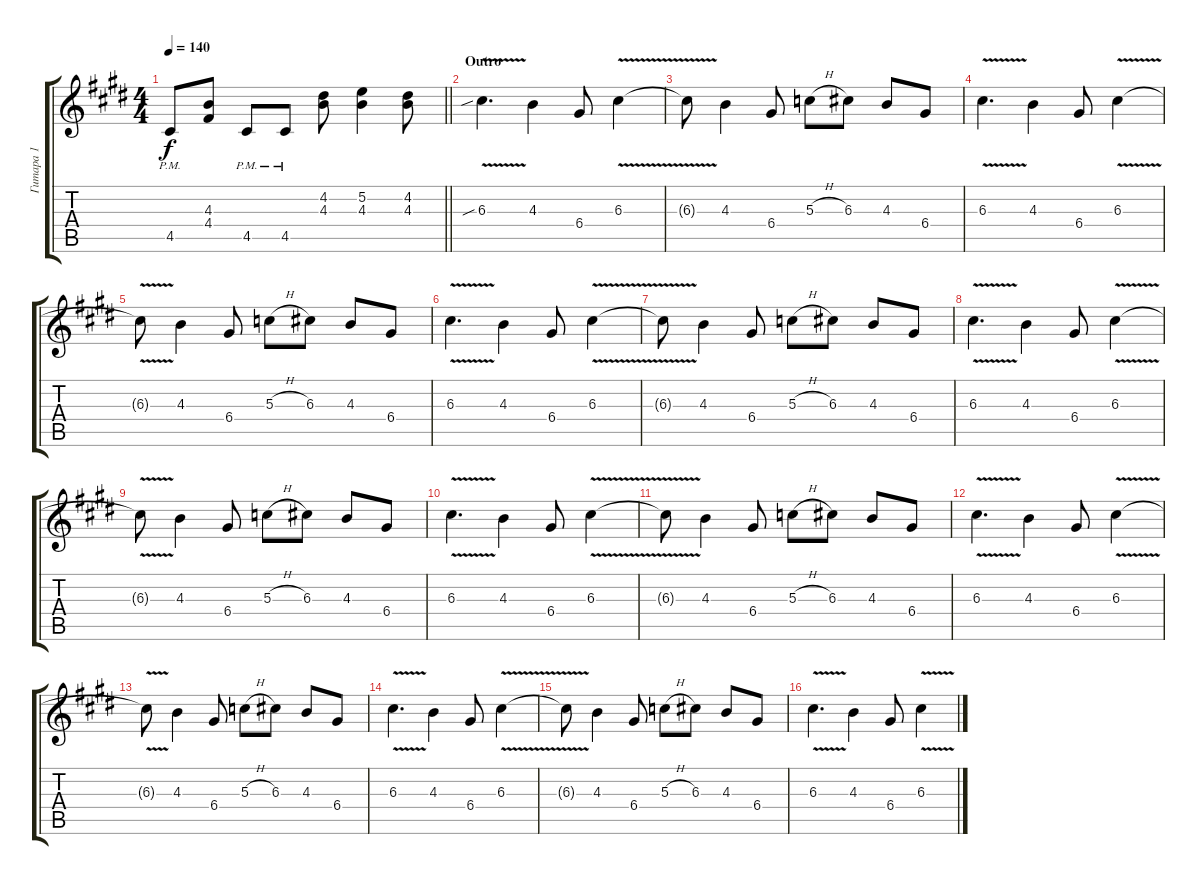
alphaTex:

\track ("Гитара 1" "Гитара 1") {instrument distortionguitar}
\staff {score tabs}
\tuning (E4 B3 G3 D3 A2 E2) {hide}
\ts (4 4)
\tempo 140
\clef g2
\barLineRight lightlight
\ks c#minor
4.5{pm}.8{dy f} (4.3 4.4).8 4.5{pm}.8 4.5{pm}.8 (4.2 4.3).8 (5.2 4.3).4 (4.2 4.3).8 |
\section ("" "Outro")
6.3{v sib}.4{d} 4.3.4 6.4.8 6.3{v}.4 |
6.3{t}.8 4.3.4 6.4.8 5.3{h}.8 6.3.8 4.3.8 6.4.8 |
6.3{v}.4{d} 4.3.4 6.4.8 6.3{v}.4 |
6.3{t}.8 4.3.4 6.4.8 5.3{h}.8 6.3.8 4.3.8 6.4.8 |
6.3{v}.4{d} 4.3.4 6.4.8 6.3{v}.4 |
6.3{t}.8 4.3.4 6.4.8 5.3{h}.8 6.3.8 4.3.8 6.4.8 |
6.3{v}.4{d} 4.3.4 6.4.8 6.3{v}.4 |
6.3{t}.8 4.3.4 6.4.8 5.3{h}.8 6.3.8 4.3.8 6.4.8 |
6.3{v}.4{d} 4.3.4 6.4.8 6.3{v}.4 |
6.3{t}.8 4.3.4 6.4.8 5.3{h}.8 6.3.8 4.3.8 6.4.8 |
6.3{v}.4{d} 4.3.4 6.4.8 6.3{v}.4 |
6.3{t}.8 4.3.4 6.4.8 5.3{h}.8 6.3.8 4.3.8 6.4.8 |
6.3{v}.4{d} 4.3.4 6.4.8 6.3{v}.4 |
6.3{t}.8 4.3.4 6.4.8 5.3{h}.8 6.3.8 4.3.8 6.4.8 |
6.3{v}.4{d} 4.3.4 6.4.8 6.3{v}.4
